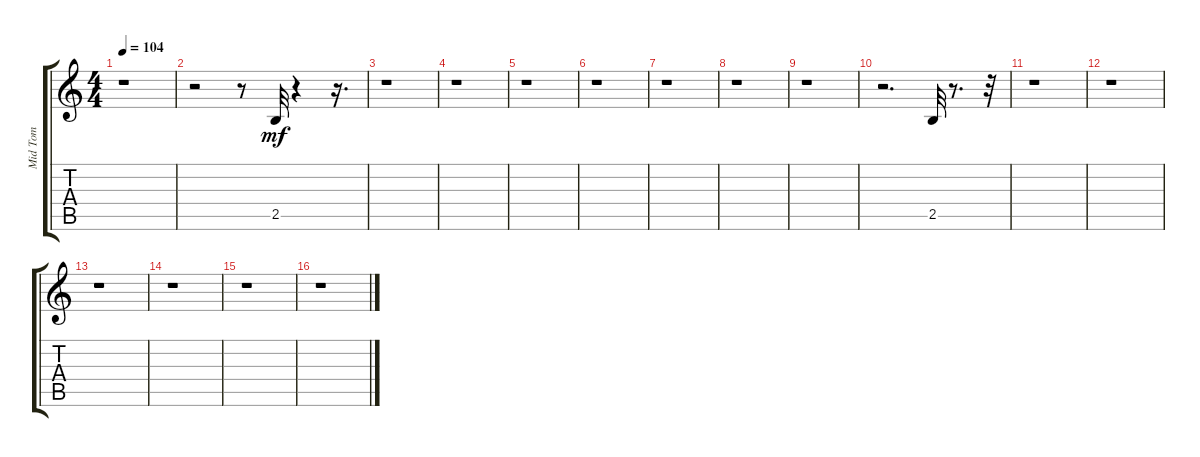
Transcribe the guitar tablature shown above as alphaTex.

\track ("  Mid Tom 1" "  Mid Tom ") {instrument acousticguitarsteel}
\staff {score tabs}
\tuning (E4 B3 G3 D3 A2 E2) {hide}
\ts (4 4)
\tempo 104
\clef g2
\ks c
r.1{dy mf} |
r.2 r.8 2.5.32 r.4 r.16{d} |
r.1 |
r.1 |
r.1 |
r.1 |
r.1 |
r.1 |
r.1 |
r.2{d} 2.5.32 r.8{d} r.32 |
r.1 |
r.1 |
r.1 |
r.1 |
r.1 |
r.1
